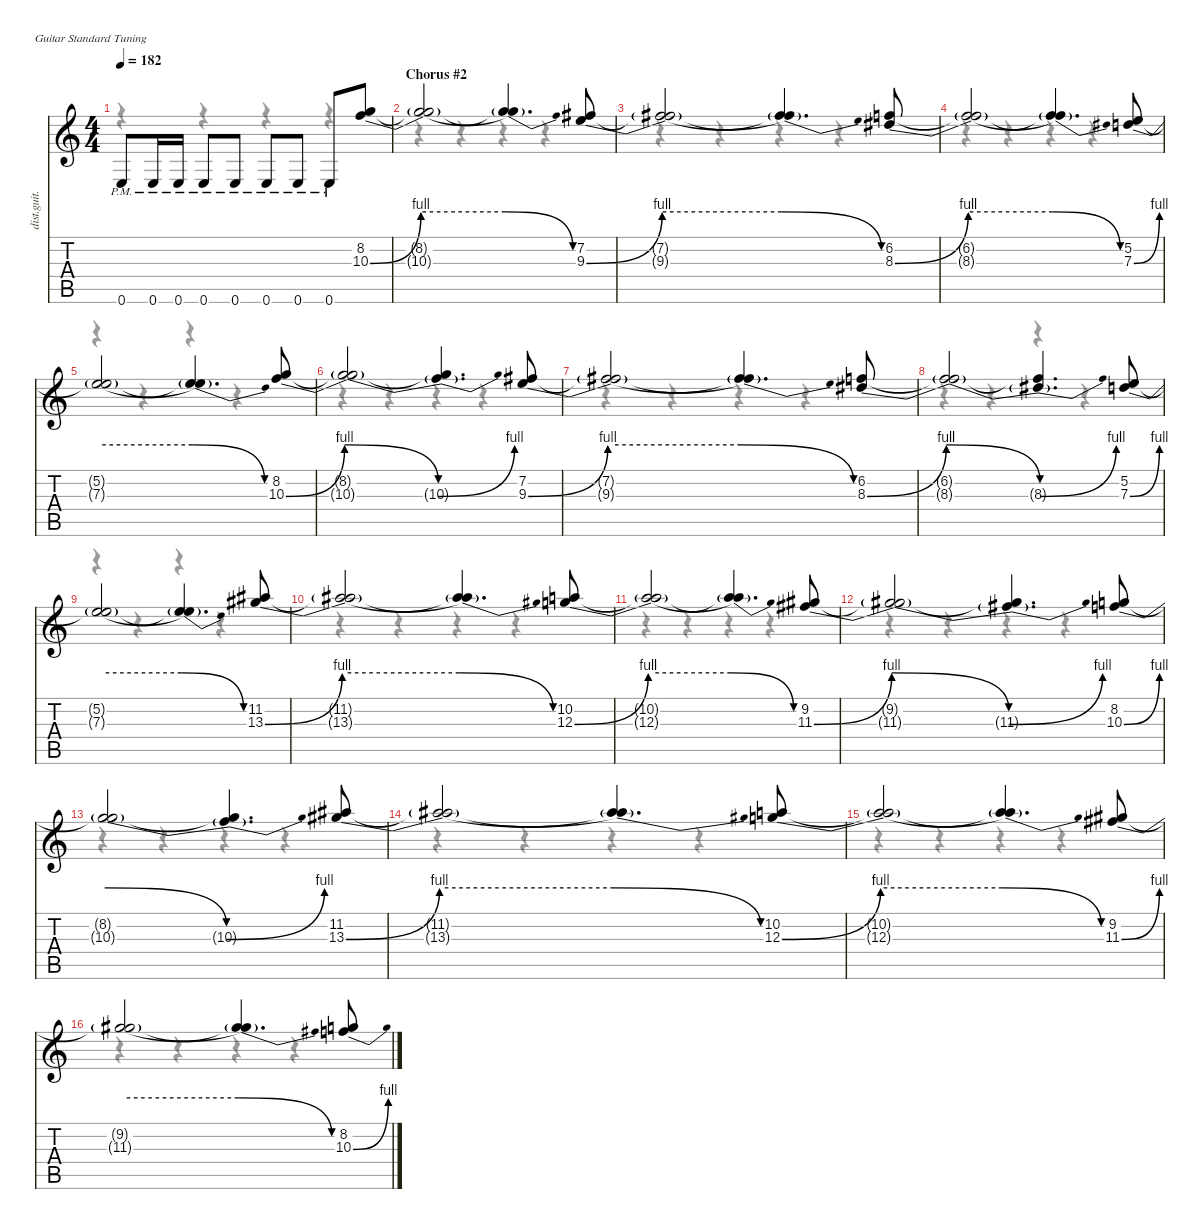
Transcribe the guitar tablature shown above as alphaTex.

\defaultSystemsLayout 4
\hideDynamics
\bracketExtendMode nobrackets
\otherSystemsTrackNameOrientation horizontal
\track ("Kirk Hammett (Lead Guitar)" "dist.guit.") {instrument distortionguitar}
\staff {score tabs}
\tuning (E4 B3 G3 D3 A2 E2)
\voice
\ts (4 4)
\tempo 182
\clef g2
\ks c
0.6{pm}.8{dy f beam Up} 0.6{pm}.16{beam Up} 0.6{pm}.16{beam Up} 0.6{pm}.8{beam Up} 0.6{pm}.8{beam Up} 0.6{pm}.8{beam Up} 0.6{pm}.8{beam Up} 0.6{pm}.8{beam Up} (8.2 10.3{be (bend 0 0 60 4)}).8{beam Up} |
\section ("" "Chorus #2")
(8.2{t} 10.3{be (hold 0 4 60 4) t}).2{beam Up} (8.2{t} 10.3{be (release 0 4 60 0) t}).4{d beam Up} (7.2{acc #} 9.3{be (bend 0 0 60 4)}).8{beam Up} |
(7.2{t acc #} 9.3{be (hold 0 4 60 4) t}).2{beam Up} (7.2{t acc #} 9.3{be (release 0 4 60 0) t}).4{d beam Up} (6.2 8.3{be (bend 0 0 60 4) acc #}).8{beam Up} |
(6.2{t} 8.3{be (hold 0 4 60 4) t}).2{beam Up} (6.2{t} 8.3{be (release 0 4 60 0) t}).4{d beam Up} (5.2 7.3{be (bend 0 0 60 4)}).8{beam Up} |
(5.2{t} 7.3{be (hold 0 4 60 4) t}).2{beam Up} (5.2{t} 7.3{be (release 0 4 60 0) t}).4{d beam Up} (8.2 10.3{be (bend 0 0 60 4)}).8{beam Up} |
(8.2{t} 10.3{be (release 0 4 60 0) t}).2{beam Up} (8.2{t} 10.3{be (bend 0 0 60 4) t}).4{d beam Up} (7.2{acc #} 9.3{be (bend 0 0 60 4)}).8{beam Up} |
(7.2{t acc #} 9.3{be (hold 0 4 60 4) t}).2{beam Up} (7.2{t acc #} 9.3{be (release 0 4 60 0) t}).4{d beam Up} (6.2 8.3{be (bend 0 0 60 4) acc #}).8{beam Up} |
(6.2{t} 8.3{be (release 0 4 60 0) t}).2{beam Up} (6.2{t} 8.3{be (bend 0 0 60 4) t acc #}).4{d beam Up} (5.2 7.3{be (bend 0 0 60 4)}).8{beam Up} |
(5.2{t} 7.3{be (hold 0 4 60 4) t}).2{beam Up} (5.2{t} 7.3{be (release 0 4 60 0) t}).4{d beam Up} (11.2{acc #} 13.3{be (bend 0 0 60 4) acc #}).8{beam Up} |
(11.2{t acc #} 13.3{be (hold 0 4 60 4) t}).2{beam Up} (11.2{t acc #} 13.3{be (release 0 4 60 0) t}).4{d beam Up} (10.2 12.3{be (bend 0 0 60 4)}).8{beam Up} |
(10.2{t} 12.3{be (hold 0 4 60 4) t}).2{beam Up} (10.2{t} 12.3{be (release 0 4 60 0) t}).4{d beam Up} (9.2{acc #} 11.3{be (bend 0 0 60 4) acc #}).8{beam Up} |
(9.2{t acc #} 11.3{be (release 0 4 60 0) t}).2{beam Up} (9.2{t acc #} 11.3{be (bend 0 0 60 4) t acc #}).4{d beam Up} (8.2 10.3{be (bend 0 0 60 4)}).8{beam Up} |
(8.2{t} 10.3{be (release 0 4 60 0) t}).2{beam Up} (8.2{t} 10.3{be (bend 0 0 60 4) t}).4{d beam Up} (11.2{acc #} 13.3{be (bend 0 0 60 4) acc #}).8{beam Up} |
(11.2{t acc #} 13.3{be (hold 0 4 60 4) t}).2{beam Up} (11.2{t acc #} 13.3{be (release 0 4 60 0) t}).4{d beam Up} (10.2 12.3{be (bend 0 0 60 4)}).8{beam Up} |
(10.2{t} 12.3{be (hold 0 4 60 4) t}).2{beam Up} (10.2{t} 12.3{be (release 0 4 60 0) t}).4{d beam Up} (9.2{acc #} 11.3{be (bend 0 0 60 4) acc #}).8{beam Up} |
(9.2{t acc #} 11.3{be (hold 0 4 60 4) t}).2{beam Up} (9.2{t acc #} 11.3{be (release 0 4 60 0) t}).4{d beam Up} (8.2 10.3{be (bend 0 0 60 4)}).8{beam Up}
\voice
\clef g2
\ottava regular
\simile none
\ks c
r.4{dy mf beam Down} r.4{beam Down} r.4{beam Down} r.4{beam Down} |
r.4{beam Down} r.4{beam Down} r.4{beam Down} r.4{beam Down} |
r.4{beam Down} r.4{beam Down} r.4{beam Down} r.4{beam Down} |
r.4{beam Down} r.4{beam Down} r.4{beam Down} r.4{beam Down} |
r.4{beam Down} r.4{beam Down} r.4{beam Down} r.4{beam Down} |
r.4{beam Down} r.4{beam Down} r.4{beam Down} r.4{beam Down} |
r.4{beam Down} r.4{beam Down} r.4{beam Down} r.4{beam Down} |
r.4{beam Down} r.4{beam Down} r.4{beam Down} r.4{beam Down} |
r.4{beam Down} r.4{beam Down} r.4{beam Down} r.4{beam Down} |
r.4{beam Down} r.4{beam Down} r.4{beam Down} r.4{beam Down} |
r.4{beam Down} r.4{beam Down} r.4{beam Down} r.4{beam Down} |
r.4{beam Down} r.4{beam Down} r.4{beam Down} r.4{beam Down} |
r.4{beam Down} r.4{beam Down} r.4{beam Down} r.4{beam Down} |
r.4{beam Down} r.4{beam Down} r.4{beam Down} r.4{beam Down} |
r.4{beam Down} r.4{beam Down} r.4{beam Down} r.4{beam Down} |
r.4{beam Down} r.4{beam Down} r.4{beam Down} r.4{beam Down}
